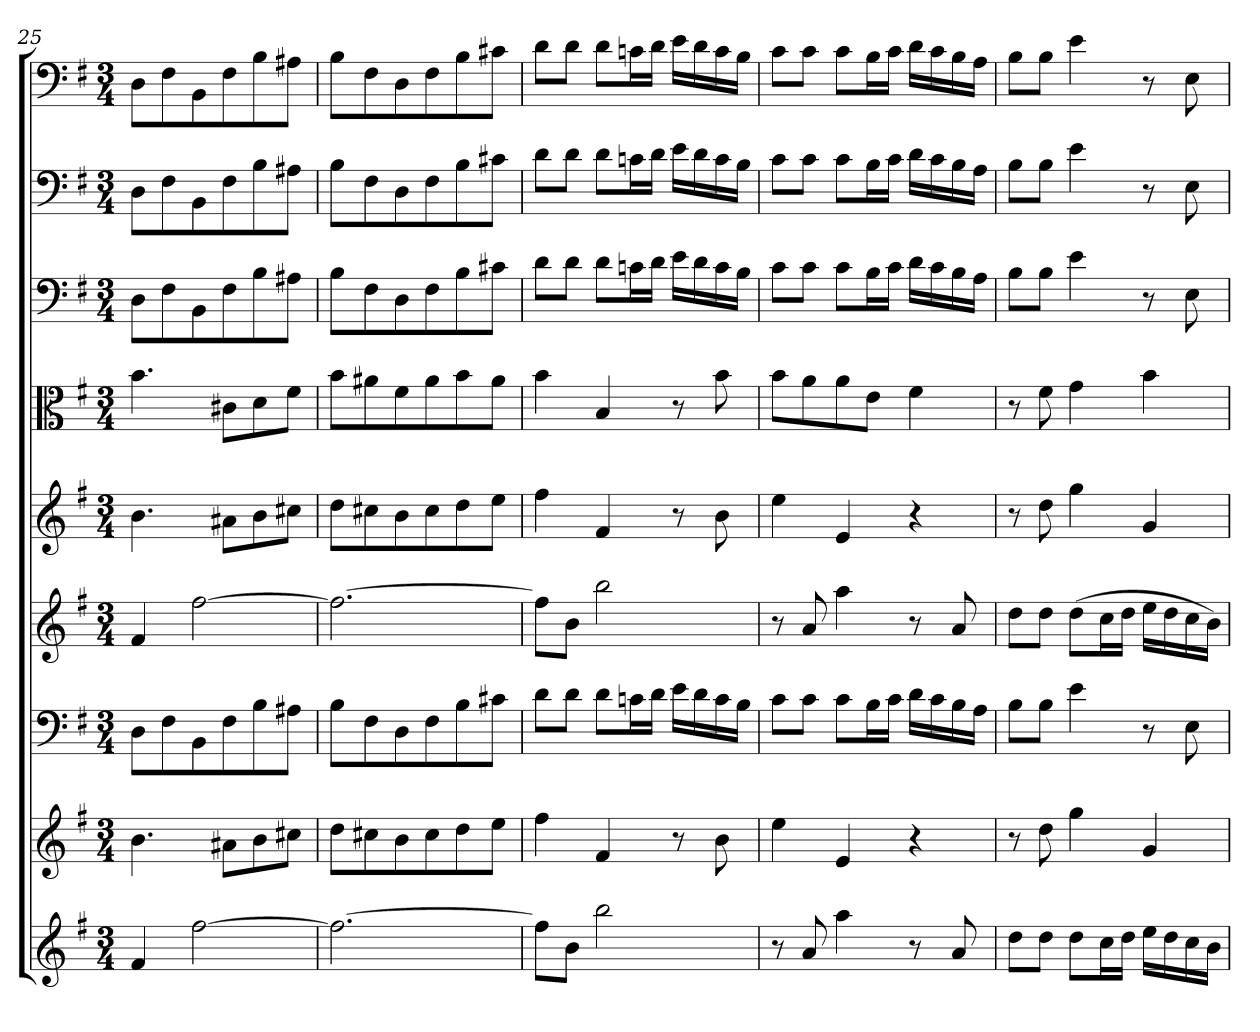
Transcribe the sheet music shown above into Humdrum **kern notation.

**kern	**kern	**kern	**kern	**kern	**kern	**kern	**kern	**kern
*part9	*part8	*part7	*part6	*part5	*part4	*part3	*part2	*part1
*staff9	*staff8	*staff7	*staff6	*staff5	*staff4	*staff3	*staff2	*staff1
*clefG2	*clefG2	*clefF4	*clefG2	*clefG2	*clefC3	*clefF4	*clefF4	*clefF4
*k[f#]	*k[f#]	*k[f#]	*k[f#]	*k[f#]	*k[f#]	*k[f#]	*k[f#]	*k[f#]
*e:	*e:	*e:	*e:	*e:	*e:	*e:	*e:	*e:
*M3/4	*M3/4	*M3/4	*M3/4	*M3/4	*M3/4	*M3/4	*M3/4	*M3/4
=25	=25	=25	=25	=25	=25	=25	=25	=25
4f#/	4.b\	8D\L	4f#/	4.b\	4.b\	8D\L	8D\L	8D\L
.	.	8F#\	.	.	.	8F#\	8F#\	8F#\
[2ff#\	.	8BB\	[2ff#\	.	.	8BB\	8BB\	8BB\
.	8a#X\L	8F#\	.	8a#X\L	8c#X\L	8F#\	8F#\	8F#\
.	8b\	8B\	.	8b\	8d\	8B\	8B\	8B\
.	8cc#X\J	8A#X\J	.	8cc#X\J	8f#\J	8A#X\J	8A#X\J	8A#X\J
=26	=26	=26	=26	=26	=26	=26	=26	=26
2.ff#\_	8dd\L	8B\L	2.ff#\_	8dd\L	8b\L	8B\L	8B\L	8B\L
.	8cc#X\	8F#\	.	8cc#X\	8a#X\	8F#\	8F#\	8F#\
.	8b\	8D\	.	8b\	8f#\	8D\	8D\	8D\
.	8cc#\	8F#\	.	8cc#\	8a#\	8F#\	8F#\	8F#\
.	8dd\	8B\	.	8dd\	8b\	8B\	8B\	8B\
.	8ee\J	8c#X\J	.	8ee\J	8a#\J	8c#X\J	8c#X\J	8c#X\J
=27	=27	=27	=27	=27	=27	=27	=27	=27
8ff#\L]	4ff#\	8d\L	8ff#\L]	4ff#\	4b\	8d\L	8d\L	8d\L
8b\J	.	8d\J	8b\J	.	.	8d\J	8d\J	8d\J
2bb\	4f#/	8d\L	2bb\	4f#/	4B/	8d\L	8d\L	8d\L
.	.	16cn\L	.	.	.	16cn\L	16cn\L	16cn\L
.	.	16d\JJ	.	.	.	16d\JJ	16d\JJ	16d\JJ
.	8r	16e\LL	.	8r	8r	16e\LL	16e\LL	16e\LL
.	.	16d\	.	.	.	16d\	16d\	16d\
.	8b\	16c\	.	8b\	8b\	16c\	16c\	16c\
.	.	16B\JJ	.	.	.	16B\JJ	16B\JJ	16B\JJ
=28	=28	=28	=28	=28	=28	=28	=28	=28
8r	4ee\	8c\L	8r	4ee\	8b\L	8c\L	8c\L	8c\L
8a/	.	8c\J	8a/	.	8a\	8c\J	8c\J	8c\J
4aa\	4e/	8c\L	4aa\	4e/	8a\	8c\L	8c\L	8c\L
.	.	16B\L	.	.	8e\J	16B\L	16B\L	16B\L
.	.	16c\JJ	.	.	.	16c\JJ	16c\JJ	16c\JJ
8r	4r	16d\LL	8r	4r	4f#\	16d\LL	16d\LL	16d\LL
.	.	16c\	.	.	.	16c\	16c\	16c\
8a/	.	16B\	8a/	.	.	16B\	16B\	16B\
.	.	16A\JJ	.	.	.	16A\JJ	16A\JJ	16A\JJ
=29	=29	=29	=29	=29	=29	=29	=29	=29
8dd\L	8r	8B\L	8dd\L	8r	8r	8B\L	8B\L	8B\L
8dd\J	8dd\	8B\J	8dd\J	8dd\	8f#\	8B\J	8B\J	8B\J
8dd\L	4gg\	4e\	(8dd\L	4gg\	4g\	4e\	4e\	4e\
16cc\L	.	.	16cc\L	.	.	.	.	.
16dd\JJ	.	.	16dd\JJ	.	.	.	.	.
16ee\LL	4g/	8r	16ee\LL	4g/	4b\	8r	8r	8r
16dd\	.	.	16dd\	.	.	.	.	.
16cc\	.	8E\	16cc\	.	.	8E\	8E\	8E\
16b\JJ	.	.	16b\JJ)	.	.	.	.	.
=	=	=	=	=	=	=	=	=
*-	*-	*-	*-	*-	*-	*-	*-	*-
